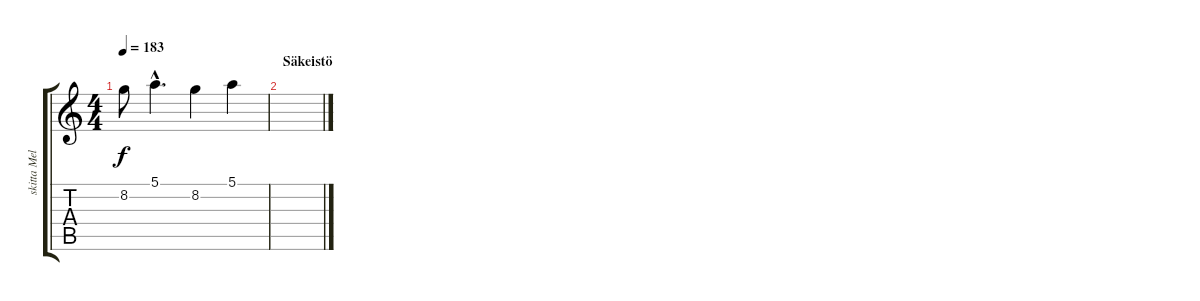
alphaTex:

\track ("skitta Melodia" "skitta Mel") {instrument overdrivenguitar}
\staff {score tabs}
\tuning (E4 B3 G3 D3 A2 D2) {hide}
\ts (4 4)
\tempo 183
\clef g2
\ks c
8.2{t}.8{dy f} 5.1{hac}.4{d} 8.2.4 5.1.4 |
\section ("" "Säkeistö")
